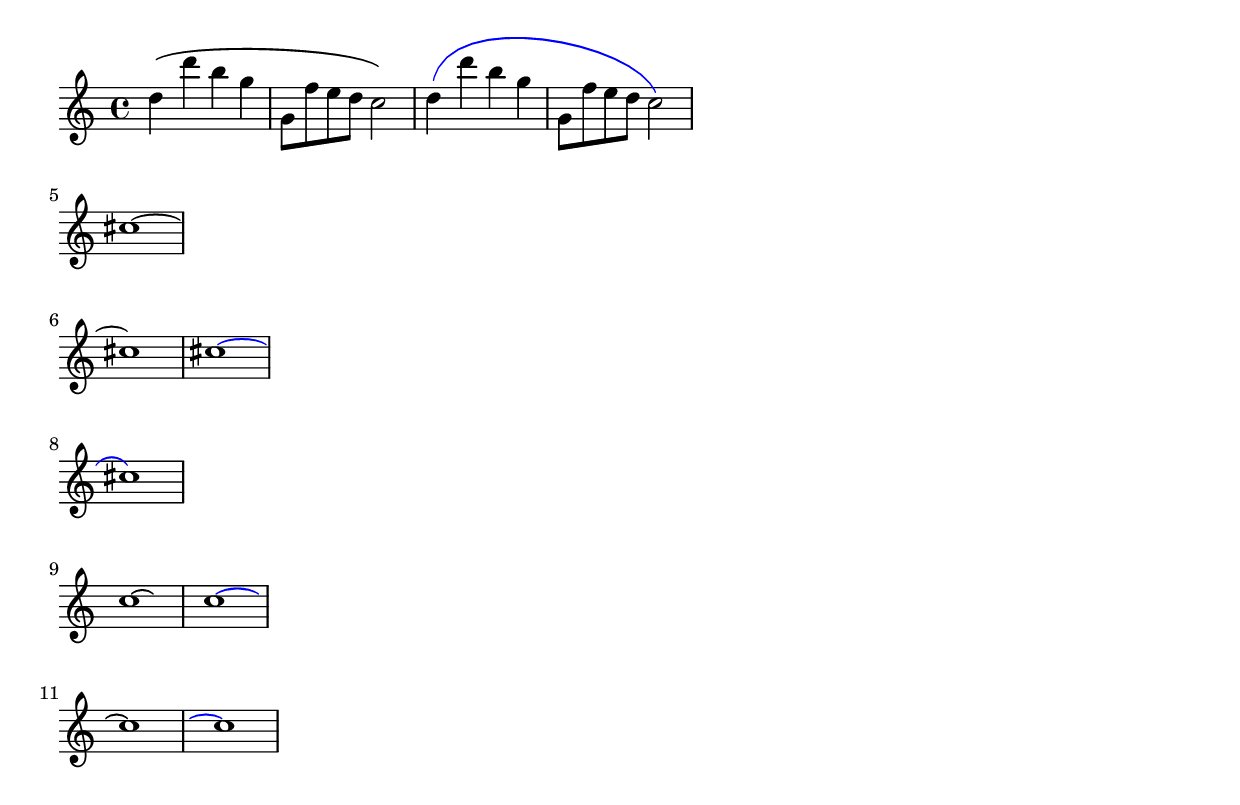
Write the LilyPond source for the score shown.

\version "2.17.6"

\header {
  texidoc = "In addition to @code{Slur}, the music function @code{\\shape} works
with @code{PhrasingSlur}, @code{Tie}, @code{LaissezVibrerTie}, and @code{RepeatTie}.
Each is shown below, first unmodified and then (in blue) after application of the
function."
}

\layout {
  indent = 0
  ragged-right = ##t
}

\relative c'' {
  % PhrasingSlur
  d4\( d' b g g,8 f' e d c2\)
  \override PhrasingSlur.color = #blue
  \shape #'((0 . -2) (-1 . 3.5) (0.5 . 0.5) (0 . -2.5)) PhrasingSlur
  d4\( d' b g g,8 f' e d c2\)
  \break

  % Tie
  cis1~
  \break
  cis
  \override Tie.color = #blue
  \shape #'(() ((0 . -0.9) (0 . -0.5) (0 . -0.5) (0 . -0.9))) Tie
  cis~
  \break
  cis
  \break

  % LaissezVibrerTie
  c\laissezVibrer
  \override LaissezVibrerTie.color = #blue
  \shape #'((0 . 0) (0.5 . 0.2) (1.5 . 0.2) (2 . 0)) LaissezVibrerTie
  c\laissezVibrer
  \break

  % RepeatTie
  c\repeatTie
  \override RepeatTie.color = #blue
  \shape #'((-1 . 0) (-0.7 . 0) (-0.3 . 0) (0 . 0)) RepeatTie
  c\repeatTie
}
